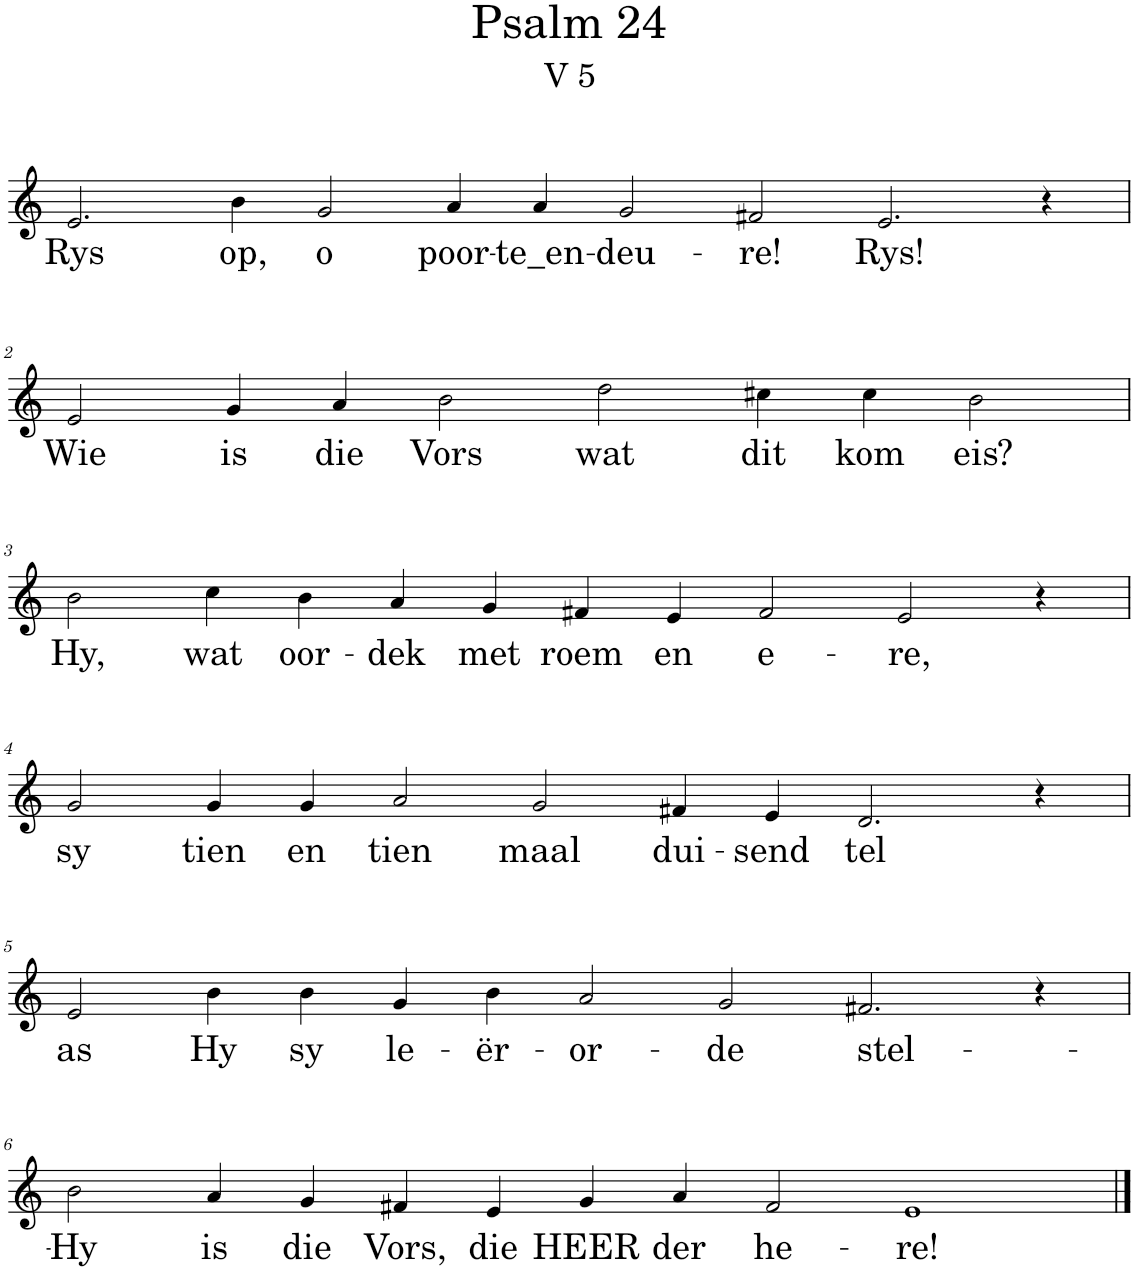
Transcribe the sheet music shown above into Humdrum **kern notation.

**kern	**text
*part1	*part1
*staff1	*staff1
*I"Pipe Organ	*
*I'Org.	*
*clefG2	*
*k[]	*
*M16/4	*
=1	=1
!	!LO:LY:b
2.e/	Rys
!	!LO:LY:b
4b\	op,
!	!LO:LY:b
2g/	o
!	!LO:LY:b
4a/	poor-
!	!LO:LY:b
4a/	-te_en-
!	!LO:LY:b
2g/	-deu-
!	!LO:LY:b
2f#X/	-re!
!	!LO:LY:b
2.e/	Rys!
4r	.
!!LO:LB:g=z
=2	=2
*M12/4	*
!	!LO:LY:b
2e/	Wie
!	!LO:LY:b
4g/	is
!	!LO:LY:b
4a/	die
!	!LO:LY:b
2b\	Vors
!	!LO:LY:b
2dd\	wat
!	!LO:LY:b
4cc#X\	dit
!	!LO:LY:b
4cc#\	kom
!	!LO:LY:b
2b\	eis?
!!LO:LB:g=z
=3	=3
*M14/4	*
!	!LO:LY:b
2b\	Hy,
!	!LO:LY:b
4cc\	wat
!	!LO:LY:b
4b\	oor-
!	!LO:LY:b
4a/	-dek
!	!LO:LY:b
4g/	met
!	!LO:LY:b
4f#X/	roem
!	!LO:LY:b
4e/	en
!	!LO:LY:b
2f#/	e-
!	!LO:LY:b
2e/	-re,
4r	.
!!LO:LB:g=z
=4	=4
!	!LO:LY:b
2g/	sy
!	!LO:LY:b
4g/	tien
!	!LO:LY:b
4g/	en
!	!LO:LY:b
2a/	tien
!	!LO:LY:b
2g/	maal
!	!LO:LY:b
4f#X/	dui-
!	!LO:LY:b
4e/	-send
!	!LO:LY:b
2.d/	tel
4r	.
!!LO:LB:g=z
=5	=5
!	!LO:LY:b
2e/	as
!	!LO:LY:b
4b\	Hy
!	!LO:LY:b
4b\	sy
!	!LO:LY:b
4g/	le-
!	!LO:LY:b
4b\	-ër-
!	!LO:LY:b
2a/	-or-
!	!LO:LY:b
2g/	-de
!	!LO:LY:b
2.f#X/	stel-
4r	.
!!LO:LB:g=z
=6	=6
!	!LO:LY:b
2b\	-Hy
!	!LO:LY:b
4a/	is
!	!LO:LY:b
4g/	die
!	!LO:LY:b
4f#X/	Vors,
!	!LO:LY:b
4e/	die
!	!LO:LY:b
4g/	HEER
!	!LO:LY:b
4a/	der
!	!LO:LY:b
2f#/	he-
!	!LO:LY:b
1e	-re!
==	==
*-	*-
